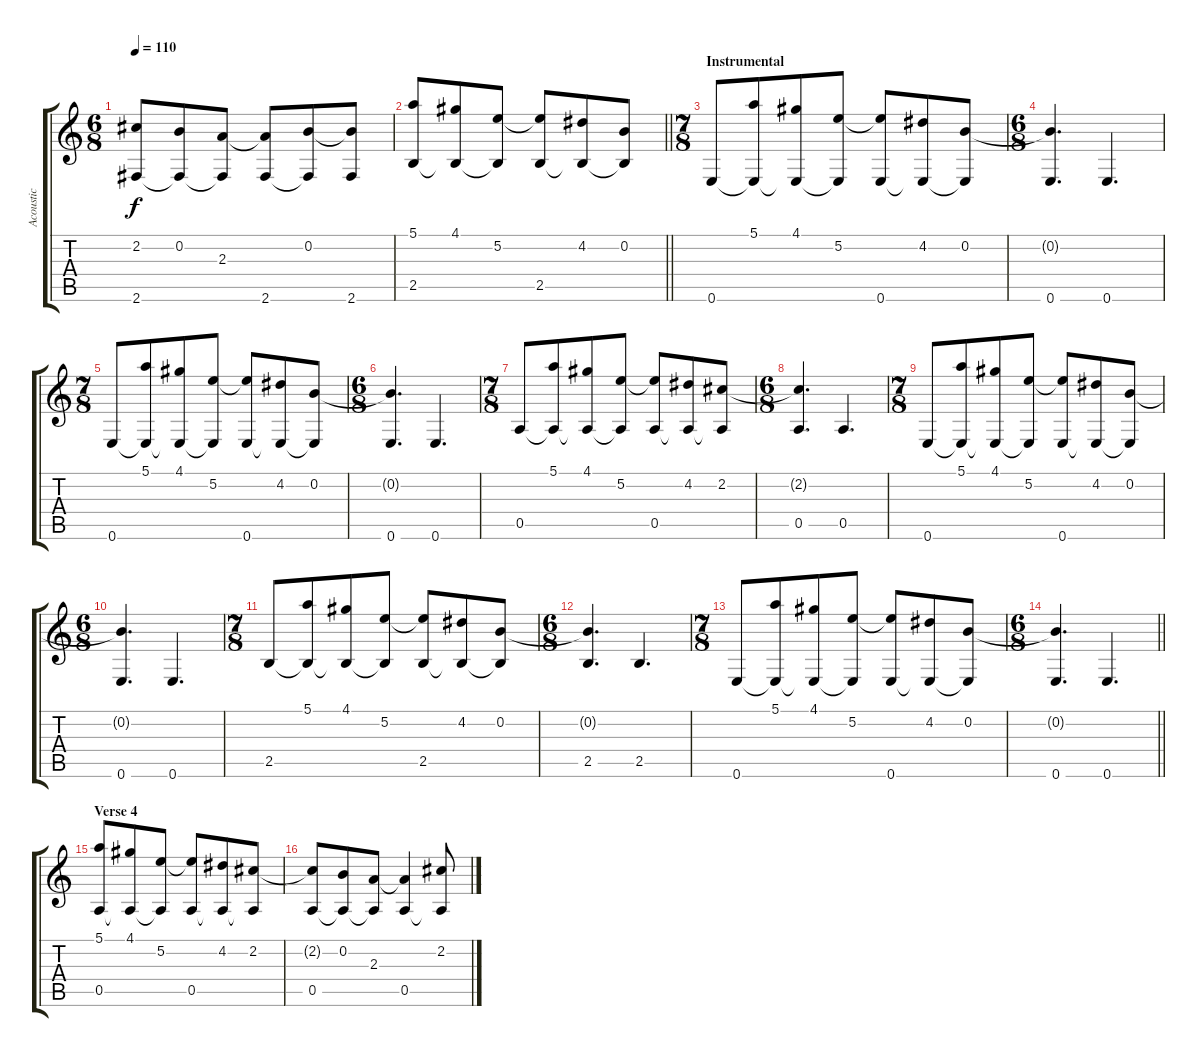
\track ("Acoustic" "Acoustic") {instrument acousticguitarsteel}
\staff {score tabs}
\tuning (E4 B3 G3 D3 A2 E2) {hide}
\ts (6 8)
\tempo 110
\clef g2
\ks c
(2.2{t} 2.6).8{dy f} (0.2 2.6{t}).8 (2.3 2.6{t}).8 (2.3{t} 2.6).8 (0.2 2.6{t}).8 (0.2{t} 2.6).8 |
\barLineRight lightlight
(5.1 2.5).8 (4.1 2.5{t}).8 (5.2 2.5{t}).8 (5.2{t} 2.5).8 (4.2 2.5{t}).8 (0.2 2.5{t}).8 |
\ts (7 8)
\section ("" "Instrumental")
0.6.8 (5.1 0.6{t}).8 (4.1 0.6{t}).8 (5.2 0.6{t}).8 (5.2{t} 0.6).8 (4.2 0.6{t}).8 (0.2 0.6{t}).8 |
\ts (6 8)
(0.2{t} 0.6).4{d} 0.6.4{d} |
\ts (7 8)
0.6.8 (5.1 0.6{t}).8 (4.1 0.6{t}).8 (5.2 0.6{t}).8 (5.2{t} 0.6).8 (4.2 0.6{t}).8 (0.2 0.6{t}).8 |
\ts (6 8)
(0.2{t} 0.6).4{d} 0.6.4{d} |
\ts (7 8)
0.5.8 (5.1 0.5{t}).8 (4.1 0.5{t}).8 (5.2 0.5{t}).8 (5.2{t} 0.5).8 (4.2 0.5{t}).8 (2.2 0.5{t}).8 |
\ts (6 8)
(2.2{t} 0.5).4{d} 0.5.4{d} |
\ts (7 8)
0.6.8 (5.1 0.6{t}).8 (4.1 0.6{t}).8 (5.2 0.6{t}).8 (5.2{t} 0.6).8 (4.2 0.6{t}).8 (0.2 0.6{t}).8 |
\ts (6 8)
(0.2{t} 0.6).4{d} 0.6.4{d} |
\ts (7 8)
2.5.8 (5.1 2.5{t}).8 (4.1 2.5{t}).8 (5.2 2.5{t}).8 (5.2{t} 2.5).8 (4.2 2.5{t}).8 (0.2 2.5{t}).8 |
\ts (6 8)
(0.2{t} 2.5).4{d} 2.5.4{d} |
\ts (7 8)
0.6.8 (5.1 0.6{t}).8 (4.1 0.6{t}).8 (5.2 0.6{t}).8 (5.2{t} 0.6).8 (4.2 0.6{t}).8 (0.2 0.6{t}).8 |
\ts (6 8)
\barLineRight lightlight
(0.2{t} 0.6).4{d} 0.6.4{d} |
\section ("" "Verse 4")
(5.1 0.5).8 (4.1 0.5{t}).8 (5.2 0.5{t}).8 (5.2{t} 0.5).8 (4.2 0.5{t}).8 (2.2 0.5{t}).8 |
(2.2{t} 0.5).8 (0.2 0.5{t}).8 (2.3 0.5{t}).8 (2.3{t} 0.5).4 (2.2 0.5{t}).8
